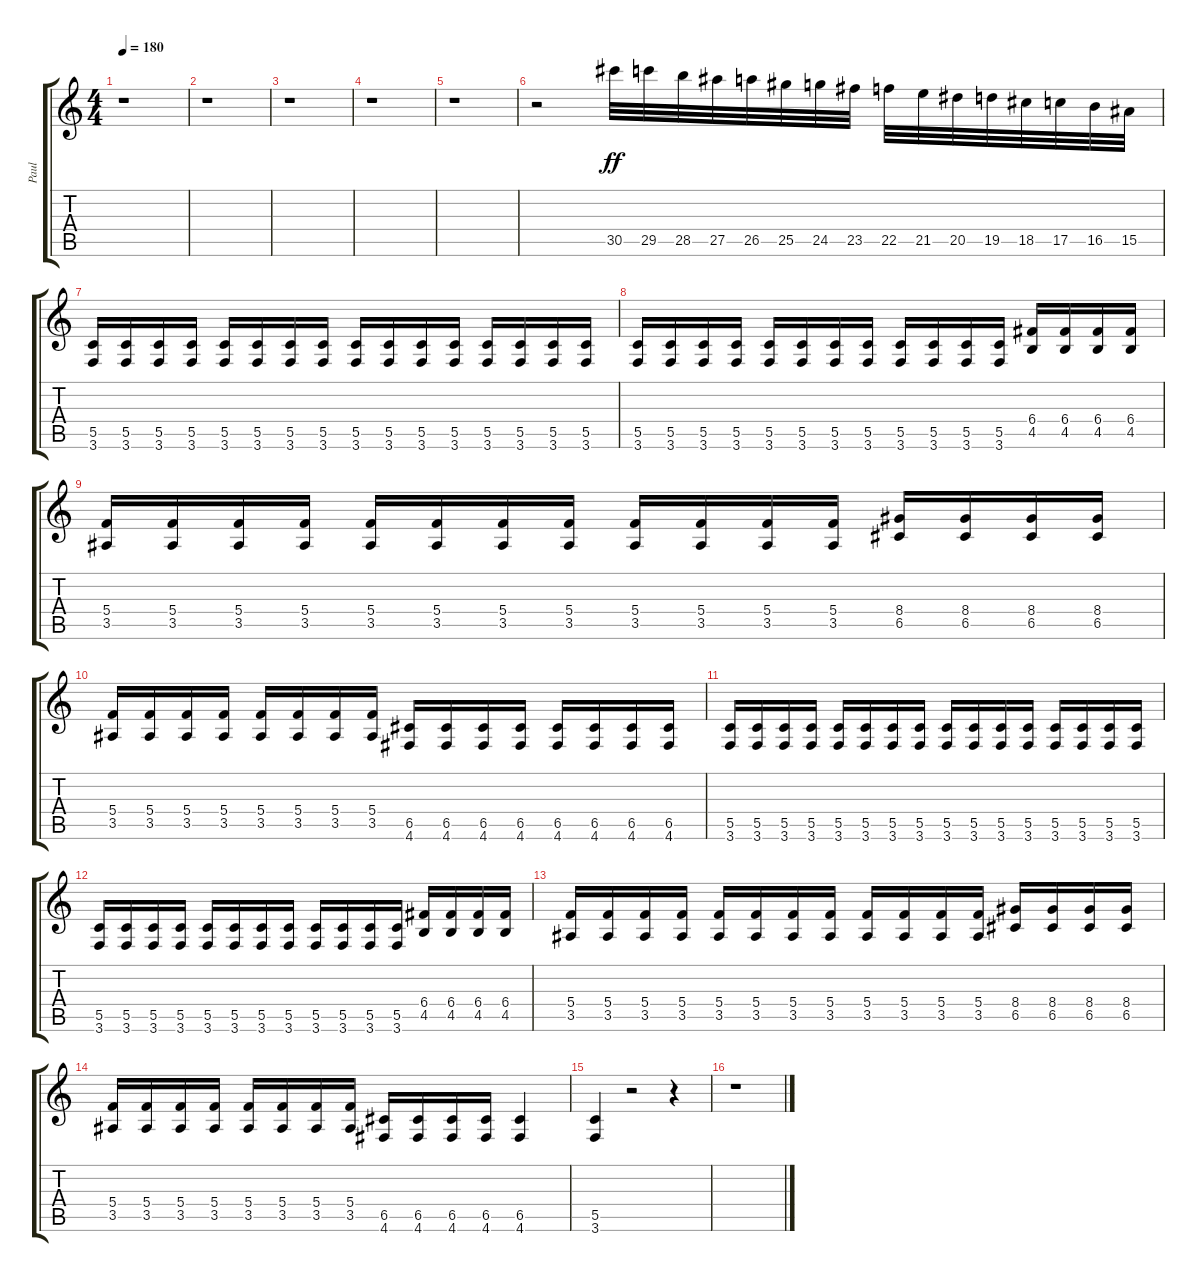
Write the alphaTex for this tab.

\track ("Paul" "Paul") {instrument distortionguitar}
\staff {score tabs}
\tuning (D4 A3 F3 C3 G2 D2) {hide}
\ts (4 4)
\tempo 180
\clef g2
\ks c
r.1{dy ff} |
r.1 |
r.1 |
r.1 |
r.1 |
r.2 30.5.32 29.5.32 28.5.32 27.5.32 26.5.32 25.5.32 24.5.32 23.5.32 22.5.32 21.5.32 20.5.32 19.5.32 18.5.32 17.5.32 16.5.32 15.5.32 |
(5.5 3.6).16 (5.5 3.6).16 (5.5 3.6).16 (5.5 3.6).16 (5.5 3.6).16 (5.5 3.6).16 (5.5 3.6).16 (5.5 3.6).16 (5.5 3.6).16 (5.5 3.6).16 (5.5 3.6).16 (5.5 3.6).16 (5.5 3.6).16 (5.5 3.6).16 (5.5 3.6).16 (5.5 3.6).16 |
(5.5 3.6).16 (5.5 3.6).16 (5.5 3.6).16 (5.5 3.6).16 (5.5 3.6).16 (5.5 3.6).16 (5.5 3.6).16 (5.5 3.6).16 (5.5 3.6).16 (5.5 3.6).16 (5.5 3.6).16 (5.5 3.6).16 (6.4 4.5).16 (6.4 4.5).16 (6.4 4.5).16 (6.4 4.5).16 |
(5.4 3.5).16 (5.4 3.5).16 (5.4 3.5).16 (5.4 3.5).16 (5.4 3.5).16 (5.4 3.5).16 (5.4 3.5).16 (5.4 3.5).16 (5.4 3.5).16 (5.4 3.5).16 (5.4 3.5).16 (5.4 3.5).16 (8.4 6.5).16 (8.4 6.5).16 (8.4 6.5).16 (8.4 6.5).16 |
(5.4 3.5).16 (5.4 3.5).16 (5.4 3.5).16 (5.4 3.5).16 (5.4 3.5).16 (5.4 3.5).16 (5.4 3.5).16 (5.4 3.5).16 (6.5 4.6).16 (6.5 4.6).16 (6.5 4.6).16 (6.5 4.6).16 (6.5 4.6).16 (6.5 4.6).16 (6.5 4.6).16 (6.5 4.6).16 |
(5.5 3.6).16 (5.5 3.6).16 (5.5 3.6).16 (5.5 3.6).16 (5.5 3.6).16 (5.5 3.6).16 (5.5 3.6).16 (5.5 3.6).16 (5.5 3.6).16 (5.5 3.6).16 (5.5 3.6).16 (5.5 3.6).16 (5.5 3.6).16 (5.5 3.6).16 (5.5 3.6).16 (5.5 3.6).16 |
(5.5 3.6).16 (5.5 3.6).16 (5.5 3.6).16 (5.5 3.6).16 (5.5 3.6).16 (5.5 3.6).16 (5.5 3.6).16 (5.5 3.6).16 (5.5 3.6).16 (5.5 3.6).16 (5.5 3.6).16 (5.5 3.6).16 (6.4 4.5).16 (6.4 4.5).16 (6.4 4.5).16 (6.4 4.5).16 |
(5.4 3.5).16 (5.4 3.5).16 (5.4 3.5).16 (5.4 3.5).16 (5.4 3.5).16 (5.4 3.5).16 (5.4 3.5).16 (5.4 3.5).16 (5.4 3.5).16 (5.4 3.5).16 (5.4 3.5).16 (5.4 3.5).16 (8.4 6.5).16 (8.4 6.5).16 (8.4 6.5).16 (8.4 6.5).16 |
(5.4 3.5).16 (5.4 3.5).16 (5.4 3.5).16 (5.4 3.5).16 (5.4 3.5).16 (5.4 3.5).16 (5.4 3.5).16 (5.4 3.5).16 (6.5 4.6).16 (6.5 4.6).16 (6.5 4.6).16 (6.5 4.6).16 (6.5 4.6).4 |
(5.5 3.6).4 r.2 r.4 |
r.1
